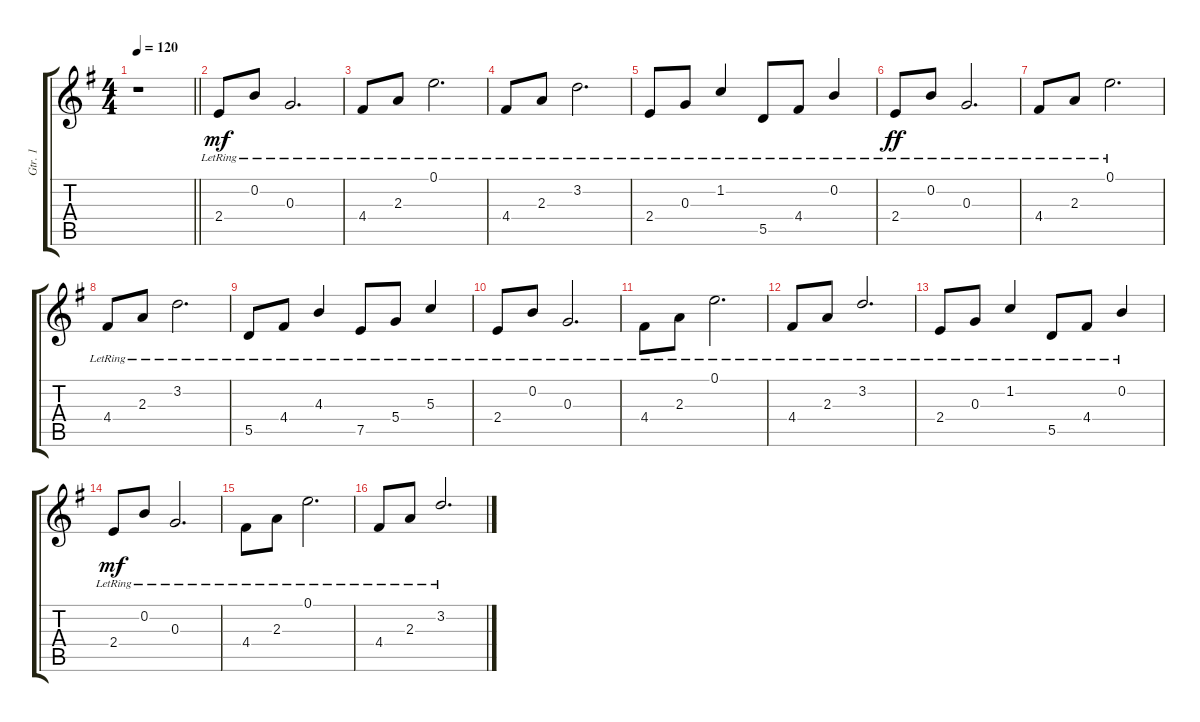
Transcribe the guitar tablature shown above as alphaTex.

\track ("Gtr. 1" "Gtr. 1") {instrument electricguitarclean}
\staff {score tabs}
\tuning (E4 B3 G3 D3 A2 E2) {hide}
\ts (4 4)
\tempo 120
\clef g2
\barLineRight lightlight
\ks g
r.1{dy mf} |
2.4{lr}.8 0.2{lr}.8 0.3{lr}.2{d} |
4.4{lr}.8 2.3{lr}.8 0.1{lr}.2{d} |
4.4{lr}.8 2.3{lr}.8 3.2{lr}.2{d} |
2.4{lr}.8 0.3{lr}.8{beam merge} 1.2{lr}.4{beam merge} 5.5{lr}.8{beam merge} 4.4{lr}.8{beam merge} 0.2{lr}.4 |
2.4{lr}.8{dy ff beam merge} 0.2{lr}.8{beam merge} 0.3{lr}.2{d} |
4.4{lr}.8 2.3{lr}.8 0.1{lr}.2{d} |
4.4{lr}.8 2.3{lr}.8 3.2{lr}.2{d} |
5.5{lr}.8{beam merge} 4.4{lr}.8 4.3{lr}.4{beam merge} 7.5{lr}.8{beam merge} 5.4{lr}.8{beam merge} 5.3{lr}.4 |
2.4{lr}.8{beam merge} 0.2{lr}.8{beam merge} 0.3{lr}.2{d} |
4.4{lr}.8 2.3{lr}.8{beam merge} 0.1{lr}.2{d} |
4.4{lr}.8{beam merge} 2.3{lr}.8{beam merge} 3.2{lr}.2{d} |
2.4{lr}.8{beam merge} 0.3{lr}.8{beam merge} 1.2{lr}.4 5.5{lr}.8{beam merge} 4.4{lr}.8{beam merge} 0.2{lr}.4 |
2.4{lr}.8{dy mf beam merge} 0.2{lr}.8{beam merge} 0.3{lr}.2{d} |
4.4{lr}.8 2.3{lr}.8{beam merge} 0.1{lr}.2{d} |
4.4{lr}.8 2.3{lr}.8{beam merge} 3.2{lr}.2{d}
